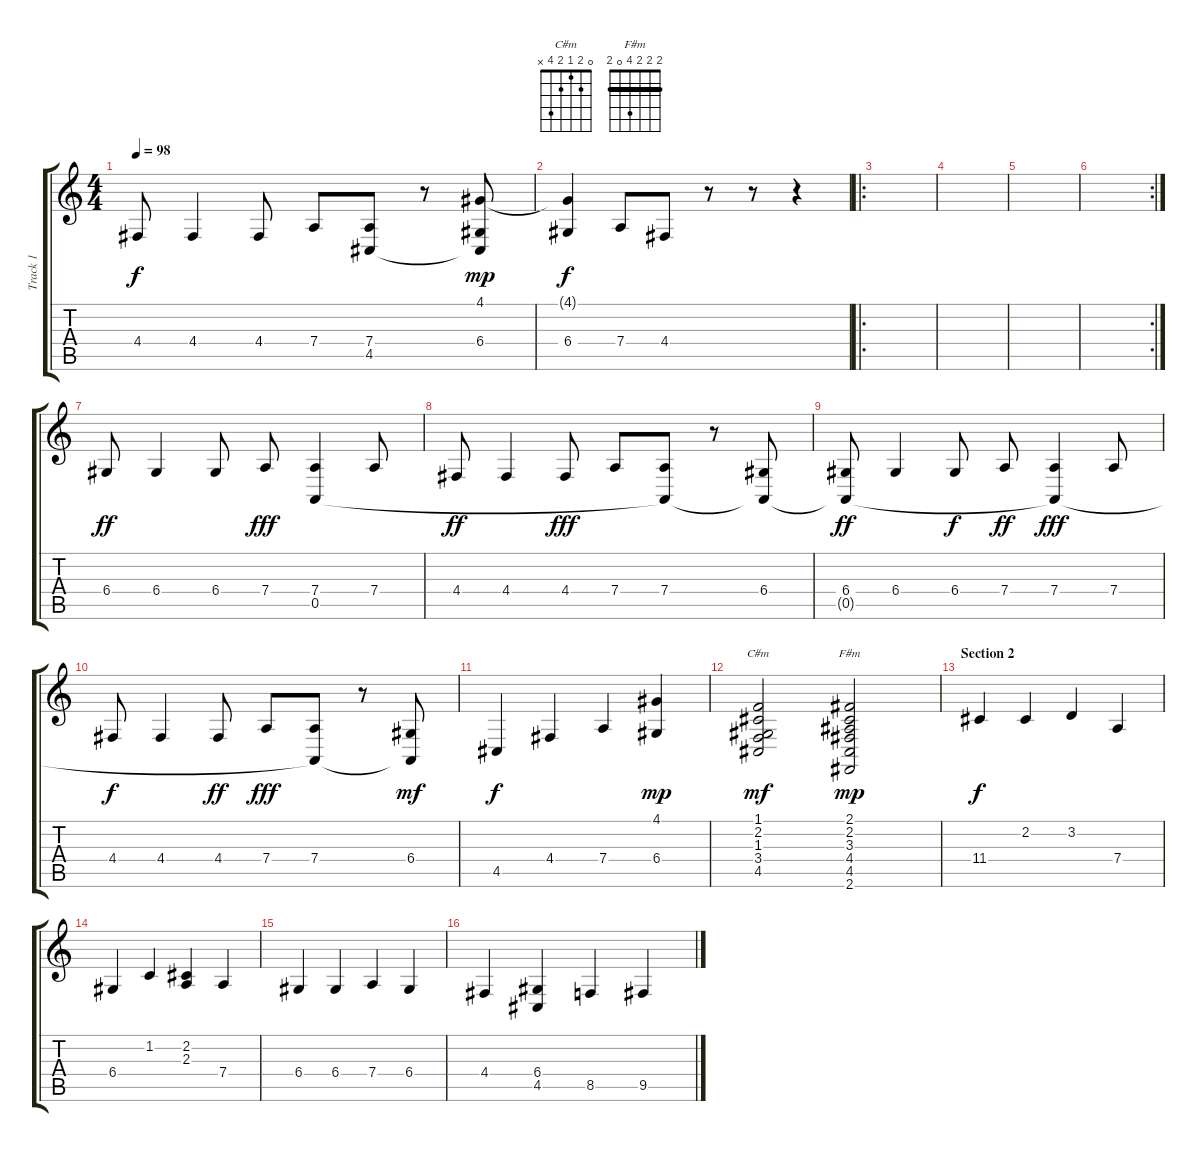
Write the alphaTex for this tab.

\track ("Track 1" "Track 1") {instrument orchestralharp}
\staff {score tabs}
\tuning (E4 B3 G3 D3 A2 E2) {hide}
\chord ("C#m" 0 2 1 2 4 x)
\chord ("F#m" 2 2 2 4 0 2) {barre 2}
\ts (4 4)
\tempo 98
\clef g2
\ks c
4.4.8{dy f} 4.4.4 4.4.8 7.4.8 (7.4 4.5{t}).8 r.8 (4.1 6.4 4.5{t}).8{dy mp} |
(4.1{t} 6.4).4{dy f} 7.4.8 4.4.8 r.8 r.8 r.4 |
\ro
|
|
|
\rc 2
|
6.4.8{dy ff} 6.4.4 6.4.8 7.4.8{dy fff} (7.4 0.5).4 7.4.8 |
4.4.8{dy ff} 4.4.4 4.4.8{dy fff} 7.4.8 (7.4 0.5{t}).8 r.8 (6.4 0.5{t}).8 |
(6.4 0.5{t}).8{dy ff} 6.4.4 6.4.8{dy f} 7.4.8{dy ff} (7.4 0.5{t}).4{dy fff} 7.4.8 |
4.4.8{dy f} 4.4.4 4.4.8{dy ff} 7.4.8{dy fff} (7.4 0.5{t}).8 r.8 (6.4 0.5{t}).8{dy mf} |
4.5.4{dy f} 4.4.4 7.4.4 (4.1 6.4).4{dy mp} |
(1.1 2.2 1.3 3.4 4.5).2{ch "C#m" dy mf} (2.1 2.2 3.3 4.4 4.5 2.6).2{ch "F#m" dy mp} |
\section ("" "Section 2")
11.4.4{dy f} 2.2.4 3.2.4 7.4.4 |
6.4.4 1.2.4 (2.2 2.3).4 7.4.4 |
6.4.4 6.4.4 7.4.4 6.4.4 |
4.4.4 (6.4 4.5).4 8.5.4 9.5.4
